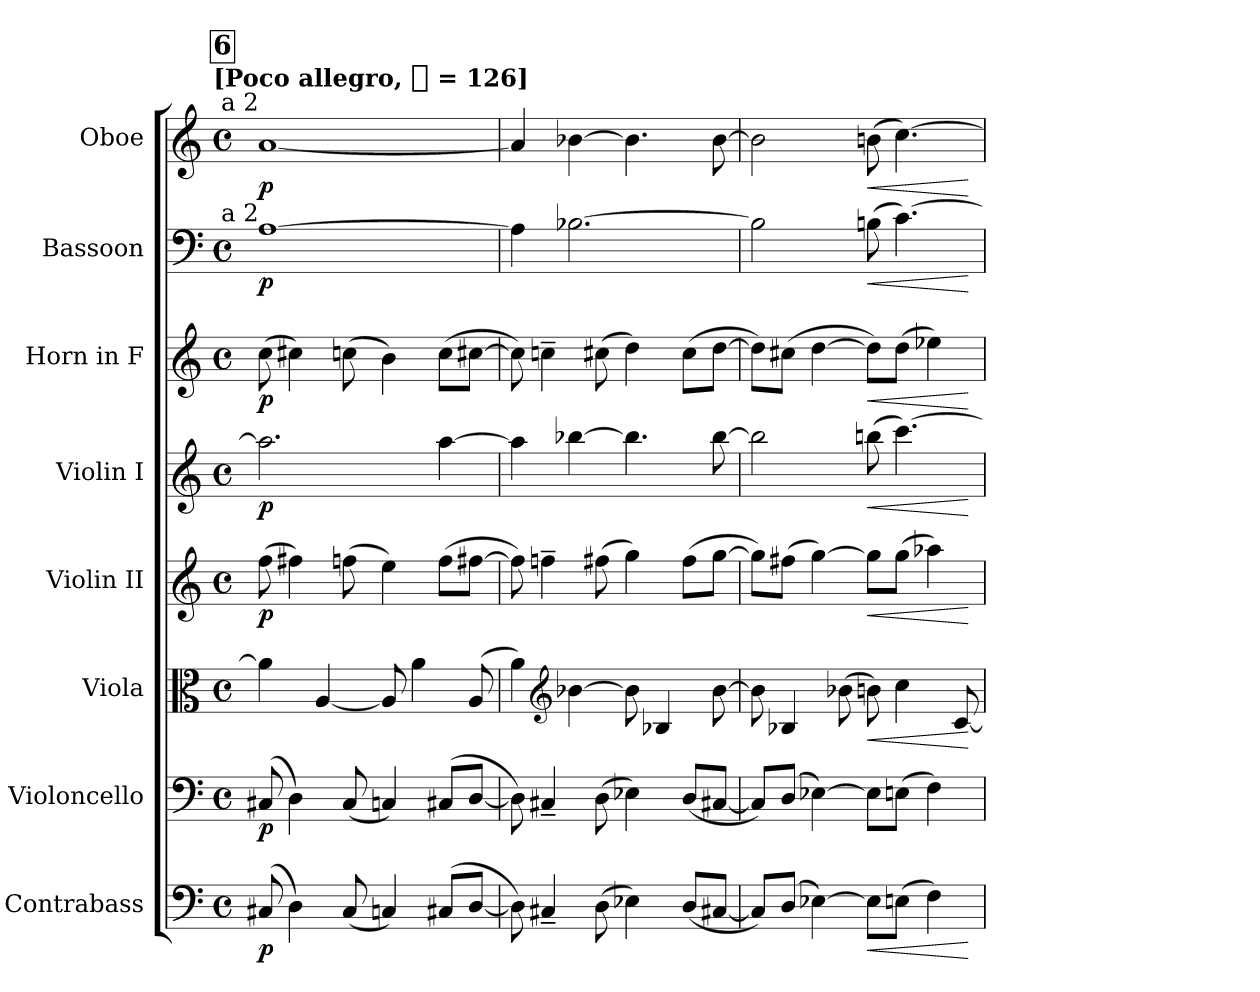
**kern	**dynam	**kern	**dynam	**kern	**dynam	**kern	**dynam	**kern	**dynam	**kern	**dynam	**kern	**dynam	**kern	**dynam
*part8	*part8	*part7	*part7	*part6	*part6	*part5	*part5	*part4	*part4	*part3	*part3	*part2	*part2	*part1	*part1
*staff8	*staff8	*staff7	*staff7	*staff6	*staff6	*staff5	*staff5	*staff4	*staff4	*staff3	*staff3	*staff2	*staff2	*staff1	*staff1
*I"Contrabass	*	*I"Violoncello	*	*I"Viola	*	*I"Violin II	*	*I"Violin I	*	*I"Horn in F	*	*I"Bassoon	*	*I"Oboe	*
*I'Cb.	*	*I'Vc.	*	*I'Vla.	*	*I'Vln. II	*	*I'Vln. I	*	*I'Hn.	*	*I'Bsn.	*	*I'Ob.	*
*clefF4	*	*clefF4	*	*clefC3	*	*clefG2	*	*clefG2	*	*clefG2	*	*clefF4	*	*clefG2	*
*ITrd7c12	*	*	*	*	*	*	*	*	*	*ITrd4c7	*	*	*	*	*
*k[]	*	*k[]	*	*k[]	*	*k[]	*	*k[]	*	*k[b-]	*	*k[]	*	*k[]	*
*C:	*	*C:	*	*C:	*	*C:	*	*C:	*	*F:	*	*C:	*	*C:	*
!!LO:TX:omd:t=[Poco allegro, [quarter] = 126]
*M4/4	*	*M4/4	*	*M4/4	*	*M4/4	*	*M4/4	*	*M4/4	*	*M4/4	*	*M4/4	*
*met(c)	*	*met(c)	*	*met(c)	*	*met(c)	*	*met(c)	*	*met(c)	*	*met(c)	*	*met(c)	*
*MM126	*	*MM126	*	*MM126	*	*MM126	*	*MM126	*	*MM126	*	*MM126	*	*MM126	*
!!LO:REH:place=s1:t=6
=1	=1	=1	=1	=1	=1	=1	=1	=1	=1	=1	=1	=1	=1	=1	=1
!	!	!	!	!	!	!	!	!	!	!	!	!	!	!LO:TX:a:rj:t=a 2	!
!	!	!	!	!	!	!	!	!	!	!	!	!LO:TX:a:rj:t=a 2	!	!	!
(8CC#X	p	(8C#X	p	4a]	.	(8ff	p	2.aa]	p	(8f	p	[1A	p	[1a	p
4DD)	.	4D)	.	.	.	4ff#X)	.	.	.	4f#X)	.	.	.	.	.
.	.	.	.	[4A	.	.	.	.	.	.	.	.	.	.	.
(8CC#	.	(8C#	.	.	.	(8ffn	.	.	.	(8fn	.	.	.	.	.
4CCn)	.	4Cn)	.	8A]	.	4ee)	.	.	.	4e)	.	.	.	.	.
.	.	.	.	4a	.	.	.	.	.	.	.	.	.	.	.
(8CC#XL	.	(8C#XL	.	.	.	(8ffL	.	[4aa	.	(8fL	.	.	.	.	.
[8DDJ	.	[8DJ	.	(8A	.	[8ff#XJ	.	.	.	[8f#XJ	.	.	.	.	.
=2	=2	=2	=2	=2	=2	=2	=2	=2	=2	=2	=2	=2	=2	=2	=2
8DD])	.	8D])	.	4a)	.	8ff#])	.	4aa]	.	8f#])	.	4A]	.	4a]	.
4CC#X~	.	4C#X~	.	.	.	4ffn~	.	.	.	4fn~	.	.	.	.	.
*	*	*	*	*clefG2	*	*	*	*	*	*	*	*	*	*	*
.	.	.	.	[4b-X	.	.	.	[4bb-X	.	.	.	[2.B-X	.	[4b-X	.
(8DD	.	(8D	.	.	.	(8ff#X	.	.	.	(8f#X	.	.	.	.	.
4EE-X)	.	4E-X)	.	8b-]	.	4gg)	.	4.bb-]	.	4g)	.	.	.	4.b-]	.
.	.	.	.	4B-X	.	.	.	.	.	.	.	.	.	.	.
(8DDL	.	(8DL	.	.	.	(8ff#L	.	.	.	(8f#L	.	.	.	.	.
[8CC#XJ	.	[8C#XJ	.	[8b-	.	[8ggJ	.	[8bb-	.	[8gJ	.	.	.	[8b-	.
=3	=3	=3	=3	=3	=3	=3	=3	=3	=3	=3	=3	=3	=3	=3	=3
8CC#L])	.	8C#L])	.	8b-]	.	8ggL])	.	2bb-]	.	8gL])	.	2B-]	.	2b-]	.
(8DDJ	.	(8DJ	.	4B-X	.	(8ff#XJ	.	.	.	(8f#XJ	.	.	.	.	.
[4EE-X)	.	[4E-X)	.	.	.	[4gg)	.	.	.	[4g	.	.	.	.	.
.	.	.	.	(8b-X	.	.	.	.	.	.	.	.	.	.	.
!	!LO:HP:b	!	!	!	!LO:HP:b	!	!LO:HP:b	!	!LO:HP:b	!	!LO:HP:b	!	!LO:HP:b	!	!LO:HP:b
8EE-L]	<	8E-L]	.	8bn)	<	8ggL]	<	(8bbn	<	8gL])	<	(8Bn	<	(8bn	<
(8EEnJ	.	(8EnJ	.	4cc	.	(8ggJ	.	[4.ccc)	.	(8gJ	.	[4.c)	.	[4.cc)	.
4FF)	.	4F)	.	.	.	4aa-X)	.	.	.	4a-X)	.	.	.	.	.
.	.	.	.	[8c	.	.	.	.	.	.	.	.	.	.	.
.	[	.	.	.	[	.	[	.	[	.	[	.	[	.	[
=	=	=	=	=	=	=	=	=	=	=	=	=	=	=	=
*-	*-	*-	*-	*-	*-	*-	*-	*-	*-	*-	*-	*-	*-	*-	*-
